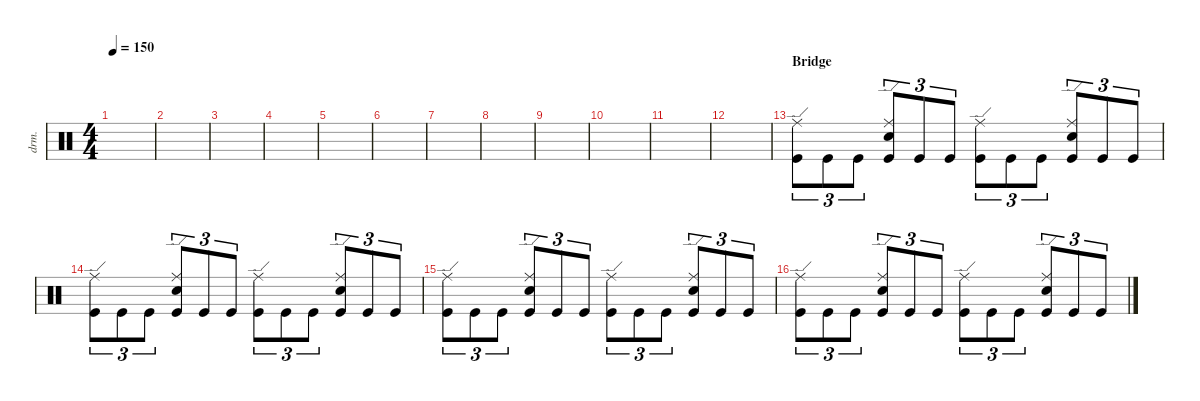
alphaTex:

\defaultSystemsLayout 4
\hideDynamics
\bracketExtendMode nobrackets
\otherSystemsTrackNameOrientation horizontal
\track ("Drumkit" "drm.") {solo instrument percussion}
\staff {score}
\articulation defaults
\ts (4 4)
\beaming (8 2 2 2 2)
\tempo 150
\clef neutral
\ks aminor
|
|
|
|
|
|
|
|
|
|
|
|
\section ("" "Bridge")
\scale
1.06666 ("Kick (hit)" "Ride (edge)").8{tu (3 2)} "Kick (hit)".8{tu (3 2)} "Kick (hit)".8{tu (3 2)} ("Kick (hit)" "Snare (hit) 2" "Ride (edge)").8{tu (3 2)} "Kick (hit)".8{tu (3 2)} "Kick (hit)".8{tu (3 2)} ("Kick (hit)" "Ride (edge)").8{tu (3 2)} "Kick (hit)".8{tu (3 2)} "Kick (hit)".8{tu (3 2)} ("Kick (hit)" "Snare (hit) 2" "Ride (edge)").8{tu (3 2)} "Kick (hit)".8{tu (3 2)} "Kick (hit)".8{tu (3 2)} |
\scale
0.977779 ("Kick (hit)" "Ride (edge)").8{tu (3 2)} "Kick (hit)".8{tu (3 2)} "Kick (hit)".8{tu (3 2)} ("Kick (hit)" "Snare (hit) 2" "Ride (edge)").8{tu (3 2)} "Kick (hit)".8{tu (3 2)} "Kick (hit)".8{tu (3 2)} ("Kick (hit)" "Ride (edge)").8{tu (3 2)} "Kick (hit)".8{tu (3 2)} "Kick (hit)".8{tu (3 2)} ("Kick (hit)" "Snare (hit) 2" "Ride (edge)").8{tu (3 2)} "Kick (hit)".8{tu (3 2)} "Kick (hit)".8{tu (3 2)} |
\scale
0.977779 ("Kick (hit)" "Ride (edge)").8{tu (3 2)} "Kick (hit)".8{tu (3 2)} "Kick (hit)".8{tu (3 2)} ("Kick (hit)" "Snare (hit) 2" "Ride (edge)").8{tu (3 2)} "Kick (hit)".8{tu (3 2)} "Kick (hit)".8{tu (3 2)} ("Kick (hit)" "Ride (edge)").8{tu (3 2)} "Kick (hit)".8{tu (3 2)} "Kick (hit)".8{tu (3 2)} ("Kick (hit)" "Snare (hit) 2" "Ride (edge)").8{tu (3 2)} "Kick (hit)".8{tu (3 2)} "Kick (hit)".8{tu (3 2)} |
\scale
0.977779 ("Kick (hit)" "Ride (edge)").8{tu (3 2)} "Kick (hit)".8{tu (3 2)} "Kick (hit)".8{tu (3 2)} ("Kick (hit)" "Snare (hit) 2" "Ride (edge)").8{tu (3 2)} "Kick (hit)".8{tu (3 2)} "Kick (hit)".8{tu (3 2)} ("Kick (hit)" "Ride (edge)").8{tu (3 2)} "Kick (hit)".8{tu (3 2)} "Kick (hit)".8{tu (3 2)} ("Kick (hit)" "Snare (hit) 2" "Ride (edge)").8{tu (3 2)} "Kick (hit)".8{tu (3 2)} "Kick (hit)".8{tu (3 2)}
